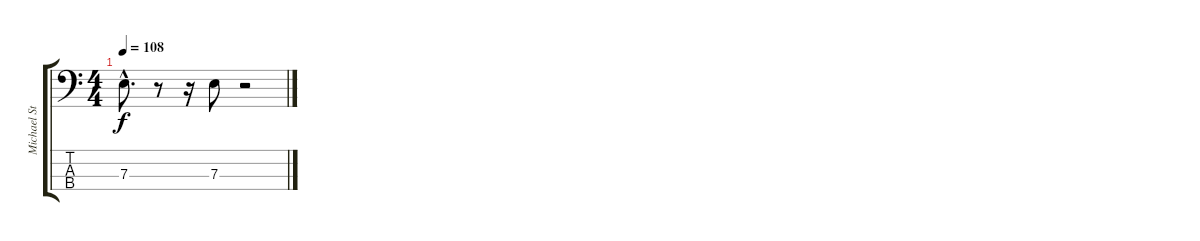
\track ("Michael Starr- Bass" "Michael St") {instrument electricbassfinger}
\staff {score tabs}
\tuning (G2 D2 A1 E1) {hide}
\ts (4 4)
\tempo 108
\clef f4
\ks c
7.3{hac}.8{d dy f} r.8 r.16 7.3.8 r.2
